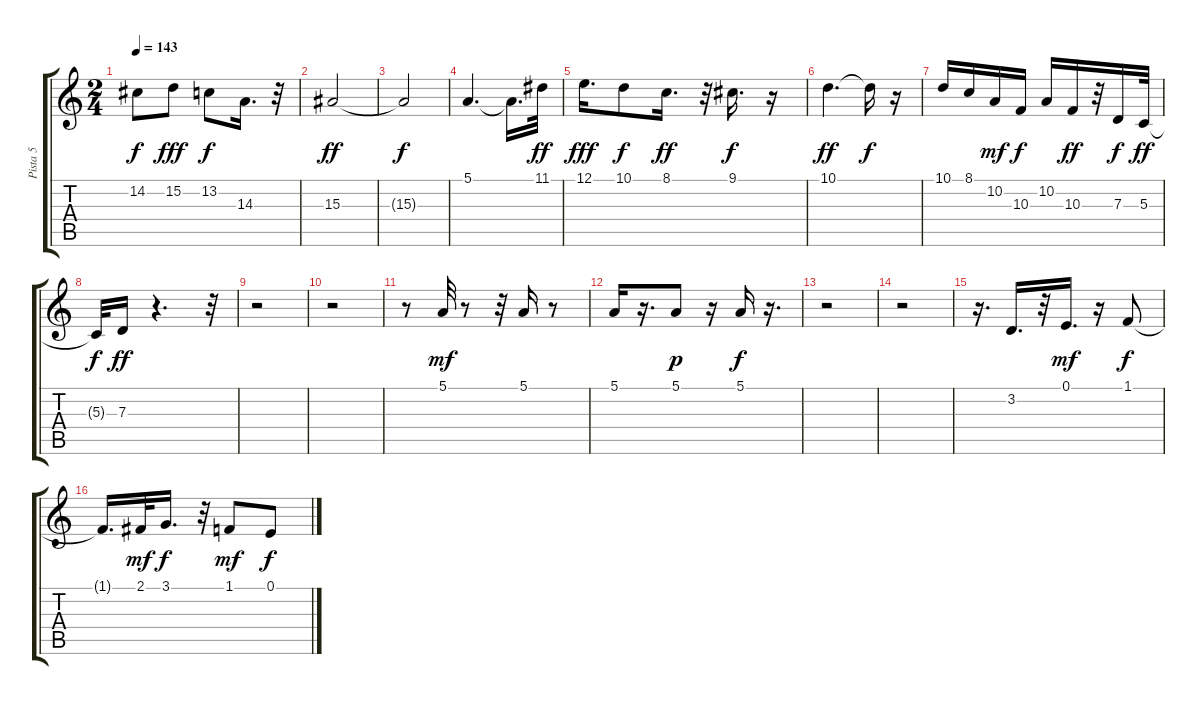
\track ("Pista 5" "Pista 5") {instrument harmonica}
\staff {score tabs}
\tuning (E4 B3 G3 D3 A2 E2) {hide}
\ts (2 4)
\tempo 143
\clef g2
\ks c
14.2{t}.8{dy f} 15.2.8{dy fff} 13.2.8{dy f} 14.3.16{d} r.32 |
15.3.2{dy ff} |
15.3{t}.2{dy f} |
5.1.4{d} 5.1{t}.16{d} 11.1.32{dy ff} |
12.1.16{d dy fff} 10.1.8{dy f} 8.1.16{d dy ff} r.32 9.1.16{d dy f} r.16 |
10.1.4{d dy ff} 10.1{t}.16{dy f} r.16 |
10.1.16 8.1.16 10.2.16{dy mf} 10.3.16{dy f} 10.2.16 10.3.16{dy ff} r.32 7.3.16{dy f} 5.3.32{dy ff} |
5.3{t}.32{dy f} 7.3.16{dy ff} r.4{d} r.32 |
r.2 |
r.2 |
r.8 5.1.32{dy mf} r.8 r.32 5.1.16 r.8 |
5.1.16 r.16{d} 5.1.8{dy p} r.16 5.1.16{dy f} r.16{d} |
r.2 |
r.2 |
r.16{d} 3.2.16{d} r.32 0.1.16{d dy mf} r.16 1.1.8{dy f} |
1.1{t}.16{d} 2.1.32{dy mf} 3.1.16{d dy f} r.32 1.1.8{dy mf} 0.1.8{dy f}
